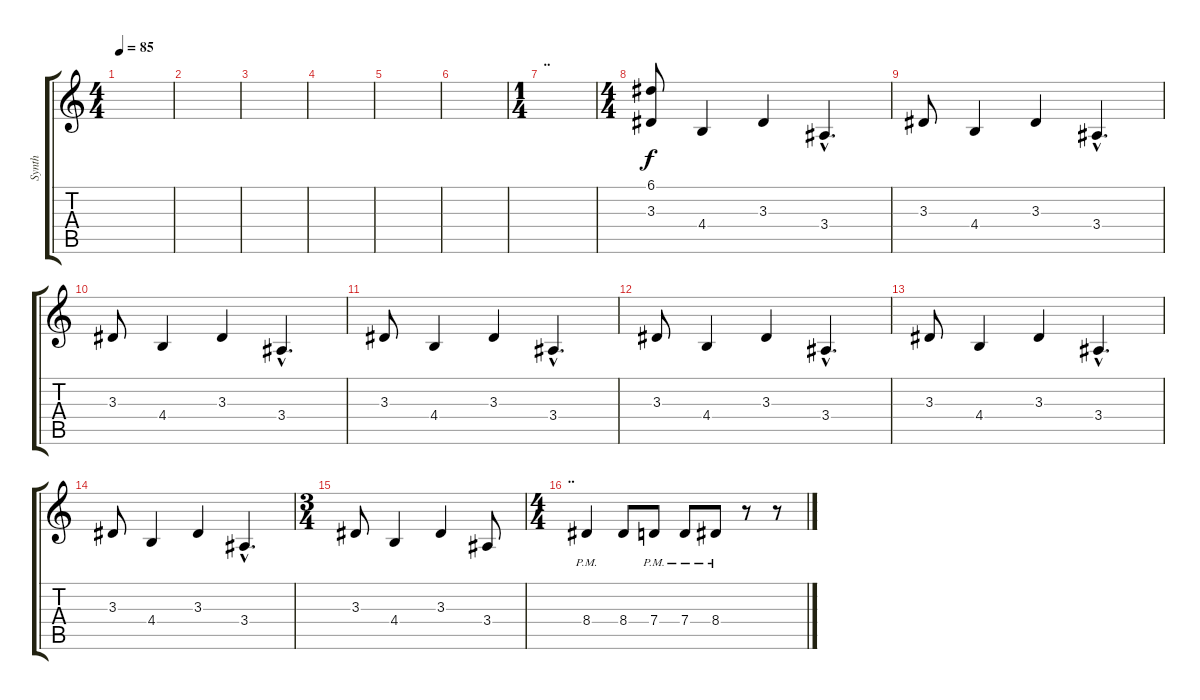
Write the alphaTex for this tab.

\track ("Synth" "Synth") {instrument stringensemble1}
\staff {score tabs}
\tuning (A4 E4 C4 G3 D3 A2) {hide}
\ts (4 4)
\tempo 85
\clef g2
\ks c
|
|
|
|
|
|
\ts (1 4)
\section ("" "..")
|
\ts (4 4)
(6.1 3.3).8{instrument fx3crystal} 4.4.4 3.3.4 3.4{hac}.4{d} |
3.3.8 4.4.4 3.3.4 3.4{hac}.4{d} |
3.3.8 4.4.4 3.3.4 3.4{hac}.4{d} |
3.3.8 4.4.4 3.3.4 3.4{hac}.4{d} |
3.3.8 4.4.4 3.3.4 3.4{hac}.4{d} |
3.3.8 4.4.4 3.3.4 3.4{hac}.4{d} |
3.3.8 4.4.4 3.3.4 3.4{hac}.4{d} |
\ts (3 4)
3.3.8 4.4.4 3.3.4 3.4.8 |
\ts (4 4)
\section ("" "..")
8.4{pm}.4{instrument stringensemble1} 8.4.8 7.4{pm}.8 7.4{pm}.8 8.4{pm}.8 r.8 r.8
